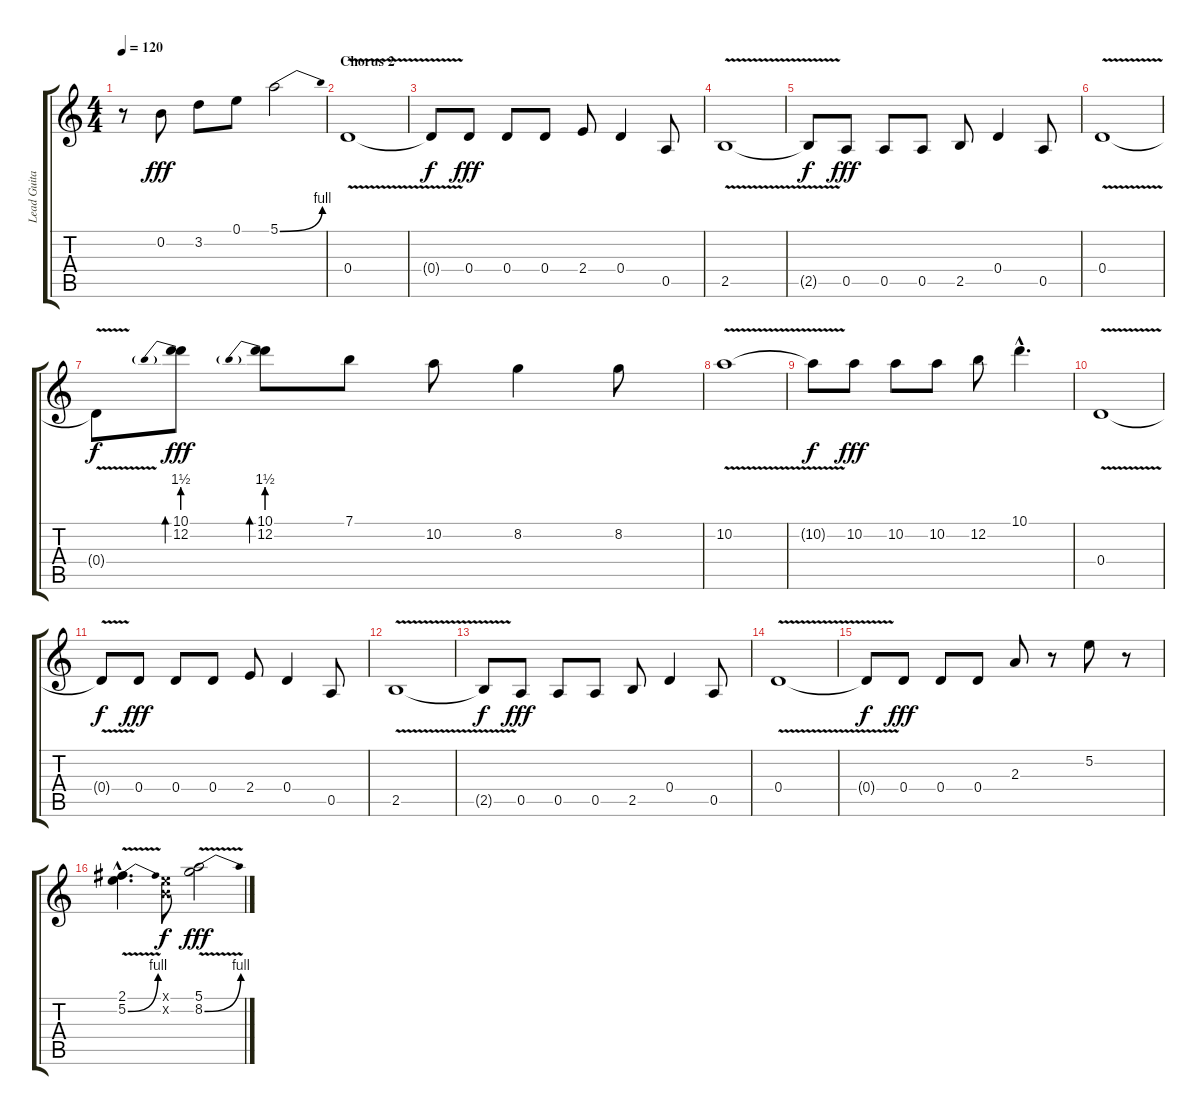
\track ("Lead Guitar" "Lead Guita") {instrument electricguitarclean}
\staff {score tabs}
\tuning (E4 B3 G3 D3 A2 E2) {hide}
\ts (4 4)
\tempo 120
\clef g2
\ks c
r.8{dy fff} 0.2.8 3.2.8 0.1.8 5.1{be (bend 0 0 60 4)}.2 |
\section ("" "Chorus 2")
0.4{v}.1 |
0.4{t}.8{dy f} 0.4.8{dy fff} 0.4.8 0.4.8 2.4.8 0.4.4 0.5.8 |
2.5{v}.1 |
2.5{t}.8{dy f} 0.5.8{dy fff} 0.5.8 0.5.8 2.5.8 0.4.4 0.5.8 |
0.4{v}.1 |
0.4{t}.8{dy f} (10.1 12.2{be (prebend 0 6 60 6)}).8{bd 480 dy fff volume 10} (10.1 12.2{be (prebend 0 6 60 6)}).8{bd 480} 7.1.8 10.2.8 8.2.4 8.2.8 |
10.2{v}.1 |
10.2{t}.8{dy f} 10.2.8{dy fff} 10.2.8 10.2.8 12.2.8 10.1{hac}.4{d} |
0.4{v}.1{volume 16} |
0.4{t}.8{dy f} 0.4.8{dy fff} 0.4.8 0.4.8 2.4.8 0.4.4 0.5.8 |
2.5{v}.1 |
2.5{t}.8{dy f} 0.5.8{dy fff} 0.5.8 0.5.8 2.5.8 0.4.4 0.5.8 |
0.4{v}.1 |
0.4{t}.8{dy f} 0.4.8{dy fff} 0.4.8 0.4.8 2.3.8 r.8 5.2.8 r.8 |
(2.1{hac} 5.2{be (bend 0 0 60 4) v hac}).4{d} (0.1{x} 0.2{x}).8{dy f} (5.1 8.2{be (bend 0 0 60 4) v}).2{dy fff}
